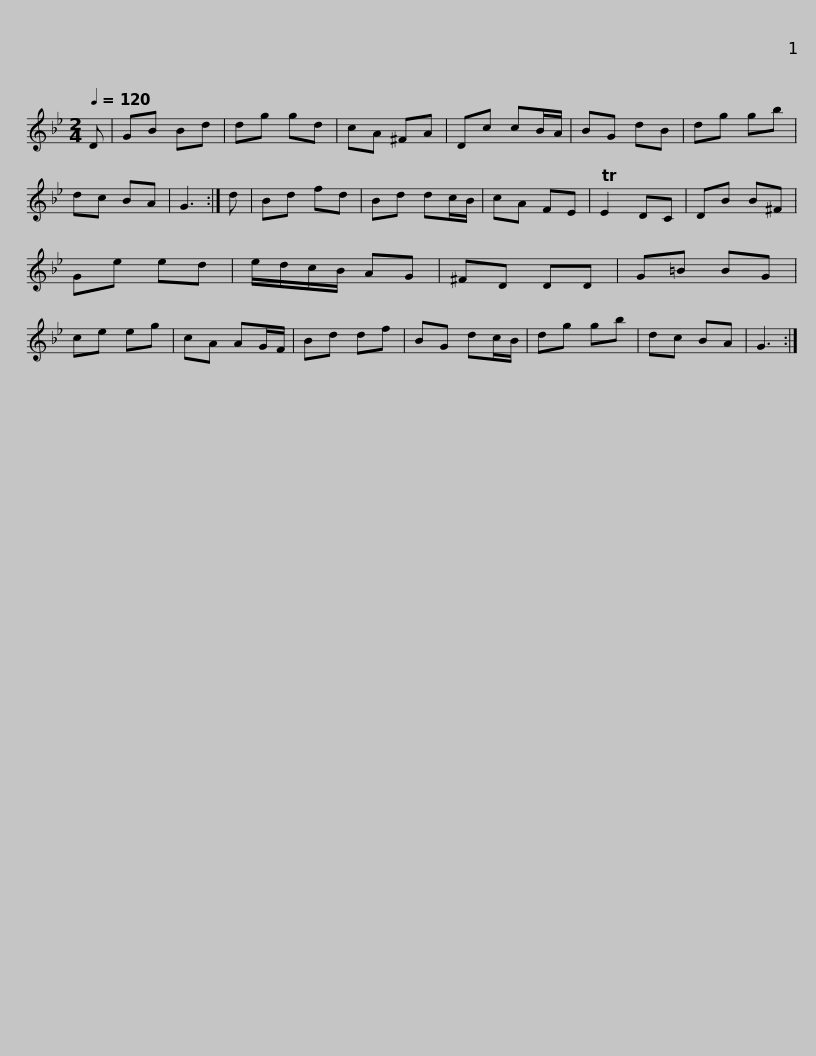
X:1
L:1/8
Q:1/4=120
M:2/4
I:linebreak $
K:Gmin
V:1 treble
V:1
 D | GB Bd | dg gd | cA ^FA | Dc cB/A/ | %5
 BG dB | dg gb | dc BA | G3 :| d | %10
 Bd fd |$ Bd dc/B/ | cA FE | TE2 DC | DB B^F | %15
 Ge ed | e/d/c/B/ AG | ^FD DD | G=B BG | ce eg | %20
 cA AG/F/ |$ Bd df | BG dc/B/ | dg gb | dc BA | %25
 G3 :| %26
